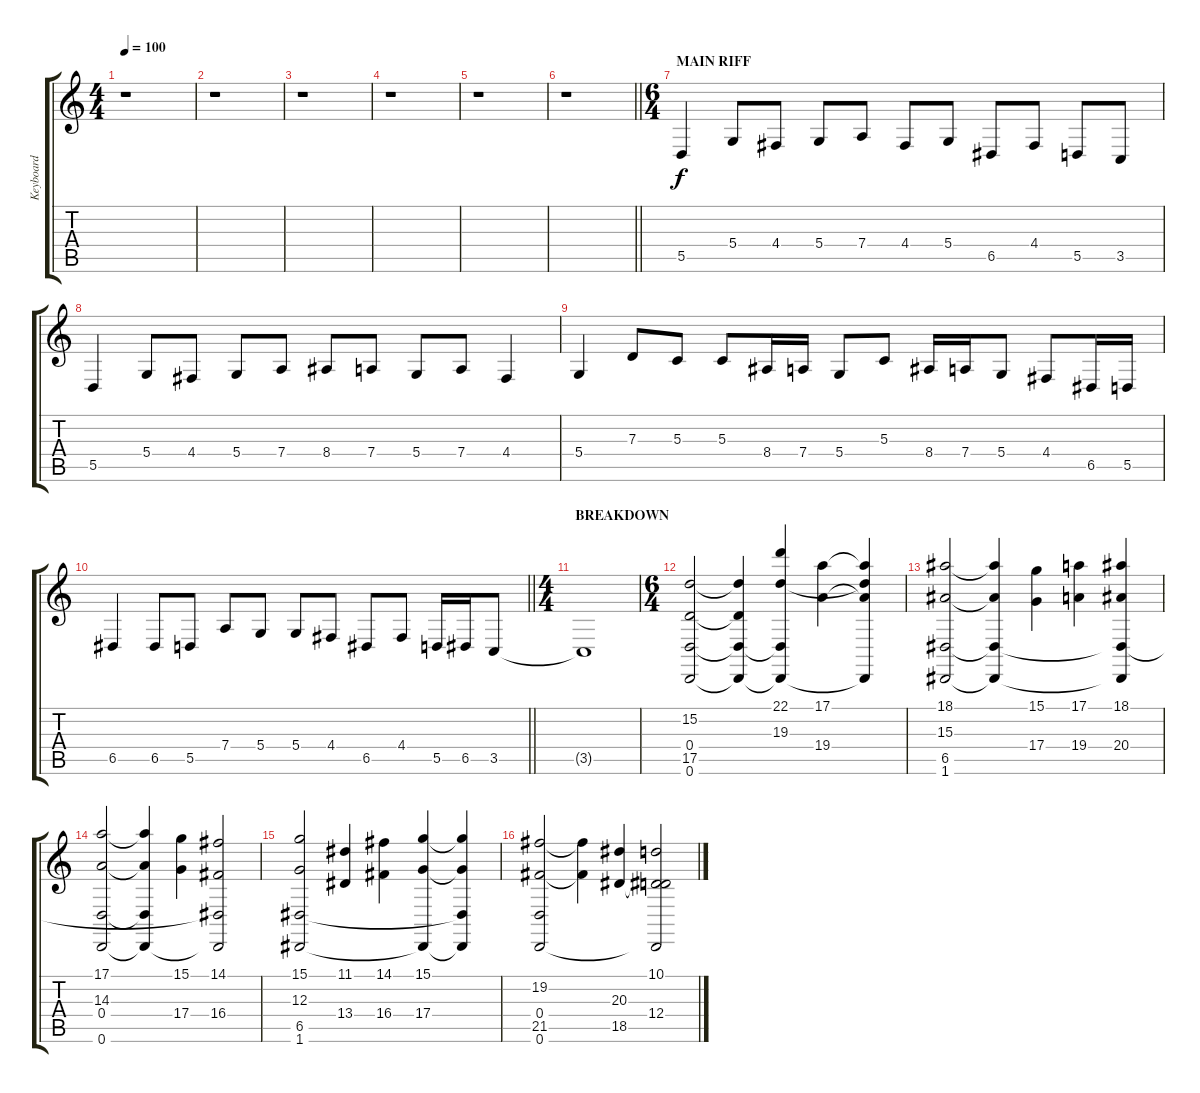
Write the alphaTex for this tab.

\track ("Keyboard" "Keyboard") {instrument stringensemble2}
\staff {score tabs}
\tuning (E4 B3 G3 D3 A2 D2) {hide}
\ts (4 4)
\tempo 100
\clef g2
\ks c
r.1{dy f} |
r.1 |
r.1 |
r.1 |
r.1 |
\barLineRight lightlight
r.1 |
\ts (6 4)
\section ("" "MAIN RIFF")
5.5.4 5.4.8 4.4.8 5.4.8 7.4.8 4.4.8 5.4.8 6.5.8 4.4.8 5.5.8 3.5.8 |
5.5.4 5.4.8 4.4.8 5.4.8 7.4.8 8.4.8 7.4.8 5.4.8 7.4.8 4.4.4 |
5.4.4 7.3.8 5.3.8 5.3.8 8.4.16 7.4.16 5.4.8 5.3.8 8.4.16 7.4.16 5.4.8 4.4.8 6.5.16 5.5.16 |
\barLineRight lightlight
6.5.4 6.5.8 5.5.8 7.4.8 5.4.8 5.4.8 4.4.8 6.5.8 4.4.8 5.5.16 6.5.16 3.5.8 |
\ts (4 4)
\section ("" "BREAKDOWN")
3.5{t}.1 |
\ts (6 4)
(15.2 0.4 17.5 0.6).2 (15.2{t} 0.4{t} 17.5{t} 0.6{t}).4 (22.1 19.3 0.4{t} 0.6{t}).4 (17.1 19.4).4 (17.1{t} 19.3{t} 19.4{t} 0.6{t}).4 |
(18.1 15.3 6.5 1.6).2 (18.1{t} 15.3{t} 6.5{t} 1.6{t}).4 (15.1 17.4).4 (17.1 19.4).4 (18.1 20.4 6.5{t} 1.6{t}).4 |
(17.1 14.3 0.4 0.6).2 (17.1{t} 14.3{t} 0.4{t} 0.6{t}).4 (15.1 17.4).4 (14.1 16.4 6.5{t} 0.6{t}).2 |
(15.1 12.3 6.5 1.6).2 (11.1 13.4).4 (14.1 16.4).4 (15.1 17.4 1.6{t}).4 (15.1{t} 17.4{t} 6.5{t} 1.6{t}).4 |
(19.2 0.4 21.5 0.6).2 (19.2{t} 21.5{t}).4 (20.3 18.5).4 (10.1 12.4 18.5{t} 0.6{t}).2
